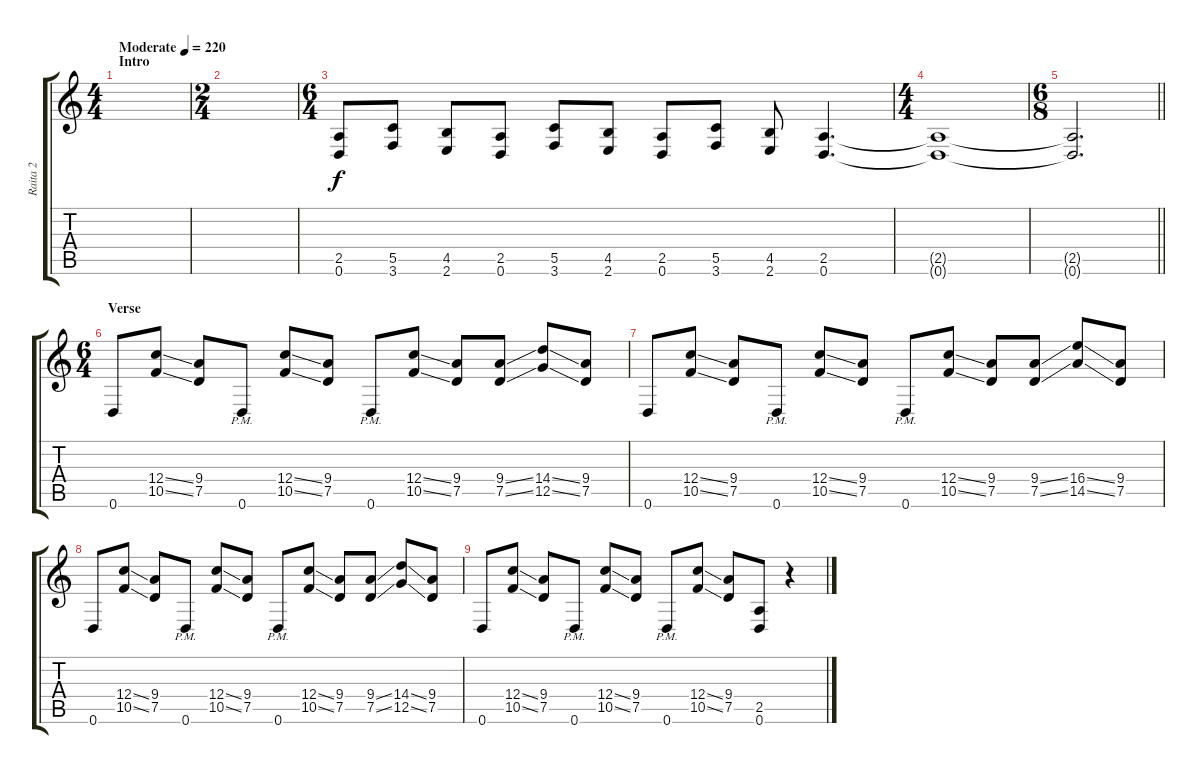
\track ("Raita 2" "Raita 2") {instrument distortionguitar}
\staff {score tabs}
\tuning (D4 A3 F3 C3 G2 D2) {hide}
\ts (4 4)
\section ("" "Intro")
\tempo (220 "Moderate")
\clef g2
\ks c
|
\ts (2 4)
|
\ts (6 4)
(2.5 0.6).8 (5.5 3.6).8 (4.5 2.6).8 (2.5 0.6).8 (5.5 3.6).8 (4.5 2.6).8 (2.5 0.6).8 (5.5 3.6).8 (4.5 2.6).8 (2.5 0.6).4{d} |
\ts (4 4)
(2.5{t} 0.6{t}).1 |
\ts (6 8)
\barLineRight lightlight
(2.5{t} 0.6{t}).2{d} |
\ts (6 4)
\section ("" "Verse")
0.6.8 (12.4{ss} 10.5{ss}).8 (9.4 7.5).8 0.6{pm}.8 (12.4{ss} 10.5{ss}).8 (9.4 7.5).8 0.6{pm}.8 (12.4{ss} 10.5{ss}).8 (9.4 7.5).8 (9.4{ss} 7.5{ss}).8 (14.4{ss} 12.5{ss}).8 (9.4 7.5).8 |
0.6.8 (12.4{ss} 10.5{ss}).8 (9.4 7.5).8 0.6{pm}.8 (12.4{ss} 10.5{ss}).8 (9.4 7.5).8 0.6{pm}.8 (12.4{ss} 10.5{ss}).8 (9.4 7.5).8 (9.4{ss} 7.5{ss}).8 (16.4{ss} 14.5{ss}).8 (9.4 7.5).8 |
0.6.8 (12.4{ss} 10.5{ss}).8 (9.4 7.5).8 0.6{pm}.8 (12.4{ss} 10.5{ss}).8 (9.4 7.5).8 0.6{pm}.8 (12.4{ss} 10.5{ss}).8 (9.4 7.5).8 (9.4{ss} 7.5{ss}).8 (14.4{ss} 12.5{ss}).8 (9.4 7.5).8 |
0.6.8 (12.4{ss} 10.5{ss}).8 (9.4 7.5).8 0.6{pm}.8 (12.4{ss} 10.5{ss}).8 (9.4 7.5).8 0.6{pm}.8 (12.4{ss} 10.5{ss}).8 (9.4 7.5).8 (2.5 0.6).8 r.4
